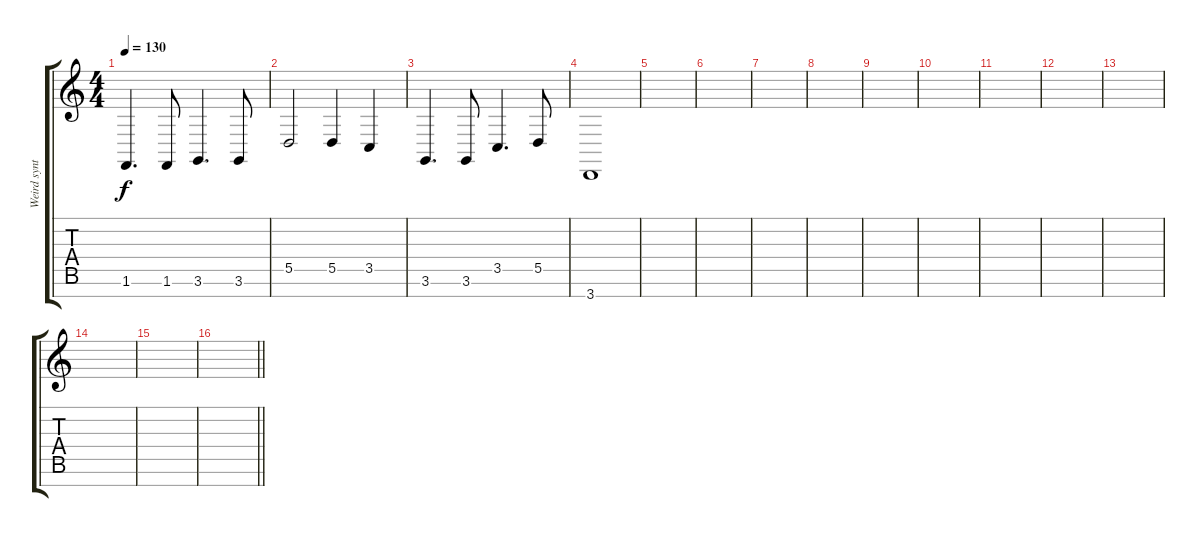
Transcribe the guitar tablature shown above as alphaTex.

\track ("Weird synth" "Weird synt") {instrument baritonesax}
\staff {score tabs}
\tuning (E4 B3 G3 D3 A2 E2 B1) {hide}
\ts (4 4)
\tempo 130
\clef g2
\ks c
1.6.4{d dy f} 1.6.8 3.6.4{d} 3.6.8 |
5.5.2 5.5.4 3.5.4 |
3.6.4{d} 3.6.8 3.5.4{d} 5.5.8 |
3.7.1 |
|
|
|
|
|
|
|
|
|
|
|
\barLineRight lightlight
